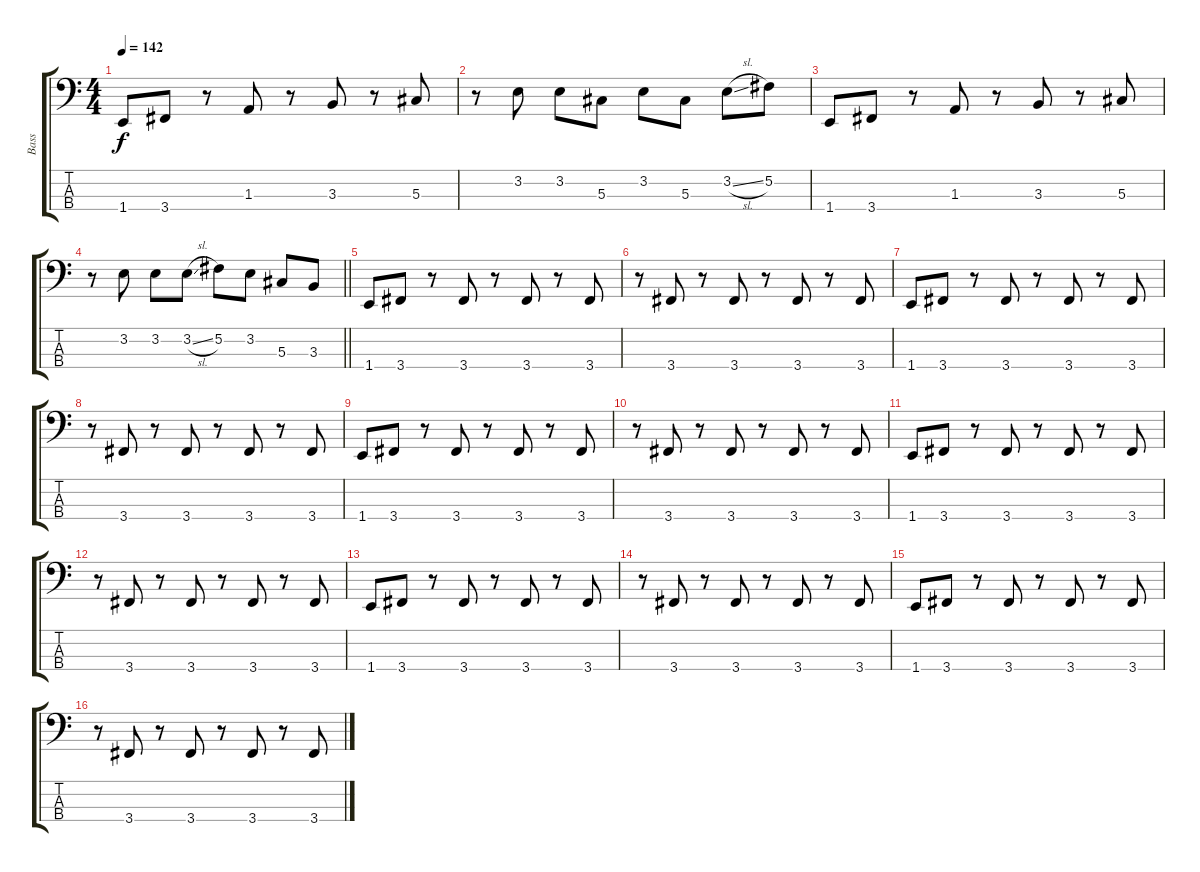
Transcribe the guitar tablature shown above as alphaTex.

\track ("Bass" "Bass") {instrument electricbassfinger}
\staff {score tabs}
\tuning (Gb2 Db2 Ab1 Eb1) {hide}
\ts (4 4)
\tempo 142
\clef f4
\ks c
1.4.8{dy f} 3.4.8 r.8 1.3.8 r.8 3.3.8 r.8 5.3.8 |
r.8 3.2.8 3.2.8 5.3.8 3.2.8 5.3.8 3.2{sl}.8 5.2.8 |
1.4.8 3.4.8 r.8 1.3.8 r.8 3.3.8 r.8 5.3.8 |
\barLineRight lightlight
r.8 3.2.8 3.2.8 3.2{sl}.8 5.2.8 3.2.8 5.3.8 3.3.8 |
1.4.8 3.4.8 r.8 3.4.8 r.8 3.4.8 r.8 3.4.8 |
r.8 3.4.8 r.8 3.4.8 r.8 3.4.8 r.8 3.4.8 |
1.4.8 3.4.8 r.8 3.4.8 r.8 3.4.8 r.8 3.4.8 |
r.8 3.4.8 r.8 3.4.8 r.8 3.4.8 r.8 3.4.8 |
1.4.8 3.4.8 r.8 3.4.8 r.8 3.4.8 r.8 3.4.8 |
r.8 3.4.8 r.8 3.4.8 r.8 3.4.8 r.8 3.4.8 |
1.4.8 3.4.8 r.8 3.4.8 r.8 3.4.8 r.8 3.4.8 |
r.8 3.4.8 r.8 3.4.8 r.8 3.4.8 r.8 3.4.8 |
1.4.8 3.4.8 r.8 3.4.8 r.8 3.4.8 r.8 3.4.8 |
r.8 3.4.8 r.8 3.4.8 r.8 3.4.8 r.8 3.4.8 |
1.4.8 3.4.8 r.8 3.4.8 r.8 3.4.8 r.8 3.4.8 |
r.8 3.4.8 r.8 3.4.8 r.8 3.4.8 r.8 3.4.8
